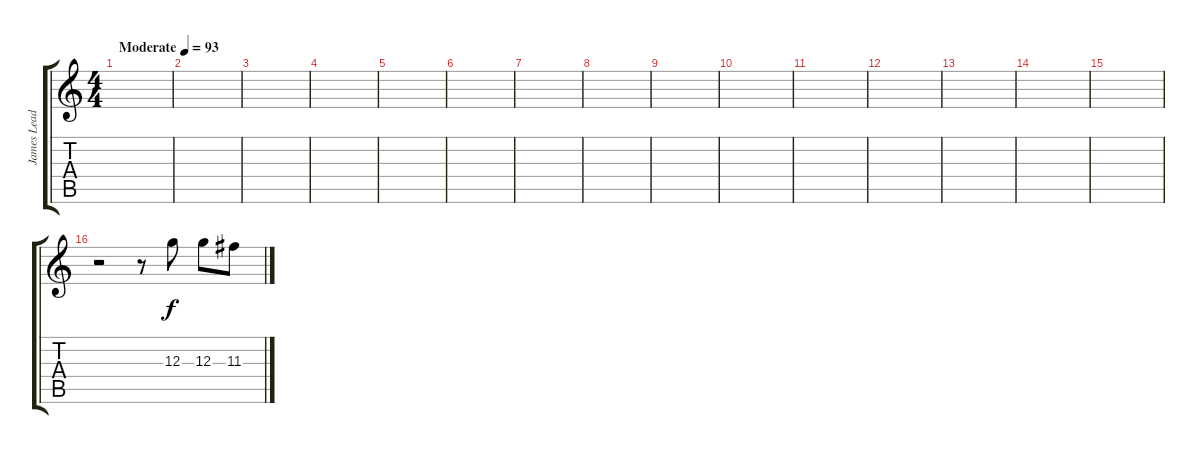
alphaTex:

\track ("James Lead" "James Lead") {instrument distortionguitar}
\staff {score tabs}
\tuning (E4 B3 G3 D3 A2 E2) {hide}
\ts (4 4)
\tempo (93 "Moderate")
\clef g2
\ks c
|
|
|
|
|
|
|
|
|
|
|
|
|
|
|
r.2 r.8{volume 7} 12.3.8 12.3.8 11.3.8
